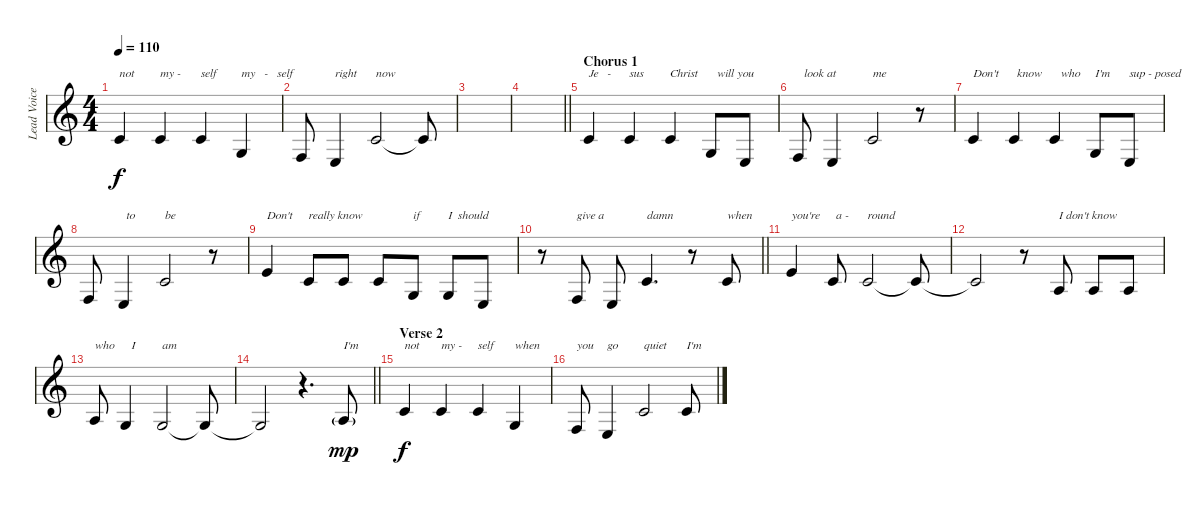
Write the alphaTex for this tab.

\track ("Lead Voice" "Lead Voice") {instrument clarinet}
\staff {score}
\tuning (E4 B3 G3 D3 A2 E2) {hide}
\ts (4 4)
\tempo 110
\clef g2
\ks c
1.2.4{txt "not" dy f} 1.2.4{txt "my -"} 1.2.4{txt "self"} 0.3.4{txt "my   -   self"} |
3.4.8 2.4.4{txt "right"} 1.2.2{txt "now"} 1.2{t}.8 |
|
\barLineRight lightlight
|
\section ("" "Chorus 1")
1.2.4{txt "Je   - "} 1.2.4{txt "sus"} 1.2.4{txt "Christ"} 0.3.8{txt "  will you"} 2.4.8 |
3.4.8{txt "  look at"} 2.4.4 1.2.2{txt "me"} r.8 |
1.2.4{txt "Don't"} 1.2.4{txt " know"} 1.2.4{txt "  who"} 0.3.8{txt "I'm"} 2.4.8{txt "sup - posed"} |
3.4.8 2.4.4{txt " to"} 1.2.2{txt "be"} r.8 |
0.1.4{txt "Don't"} 1.2.8{txt "really know"} 1.2.8 1.2.8 0.3.8{txt "if"} 0.3.8{txt "I  should"} 2.4.8 |
\barLineRight lightlight
r.8 3.4.8{txt "give a"} 2.4.8 1.2.4{d txt "damn"} r.8 5.3.8{txt "when"} |
0.1.4{txt "you're"} 1.2.8{txt " a -"} 1.2.2{txt "round"} 1.2{t}.8 |
1.2{t}.2 r.8 2.3.8{txt "I don't know"} 2.3.8 2.3.8 |
2.3.8{txt "who"} 0.3.4{txt "  I"} 0.3.2{txt "am"} 0.3{t}.8 |
\barLineRight lightlight
0.3{t}.2 r.4{d} 2.3{g}.8{txt "I'm" dy mp} |
\section ("" "Verse 2")
1.2.4{txt "not" dy f} 1.2.4{txt "my -"} 1.2.4{txt "self"} 0.3.4{txt "when "} |
3.4.8{txt "you"} 2.4.4{txt "go"} 1.2.2{txt "quiet"} 1.2.8{txt "I'm"}
